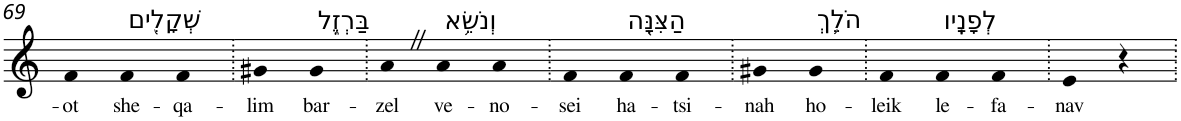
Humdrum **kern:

**kern	**text
*part1	*part1
*staff1	*staff1
*I"Piano	*
*I'Pno	*
!!LO:PB:g=z
*clefG2	*
*k[]	*
=69	=69
!	!LO:LY:b
4f	-ot
!LO:TX:a:t=שְׁקָלִ֖ים	!
!	!LO:LY:b
4f	she-
!	!LO:LY:b
4f	-qa-
=70.	=70.
!	!LO:LY:b
4g#X	-lim
!LO:TX:a:t=בַּרְזֶ֑ל	!
!	!LO:LY:b
4g#	bar-
=71.	=71.
!	!LO:LY:b
4aZ	-zel
!LO:TX:a:t=וְנֹשֵׂ֥א	!
!	!LO:LY:b
4a	ve-
!	!LO:LY:b
4a	-no-
=72.	=72.
!	!LO:LY:b
4f	-sei
!LO:TX:a:t=הַצִּנָּ֖ה	!
!	!LO:LY:b
4f	ha-
!	!LO:LY:b
4f	-tsi-
=73.	=73.
!	!LO:LY:b
4g#X	-nah
!LO:TX:a:t=הֹלֵ֥ךְ	!
!	!LO:LY:b
4g#	ho-
=74.	=74.
!	!LO:LY:b
4f	-leik
!LO:TX:a:t=לְפָנָֽיו	!
!	!LO:LY:b
4f	le-
!	!LO:LY:b
4f	-fa-
=75.	=75.
!	!LO:LY:b
4e	-nav
4r	.
=.	=.
*-	*-
